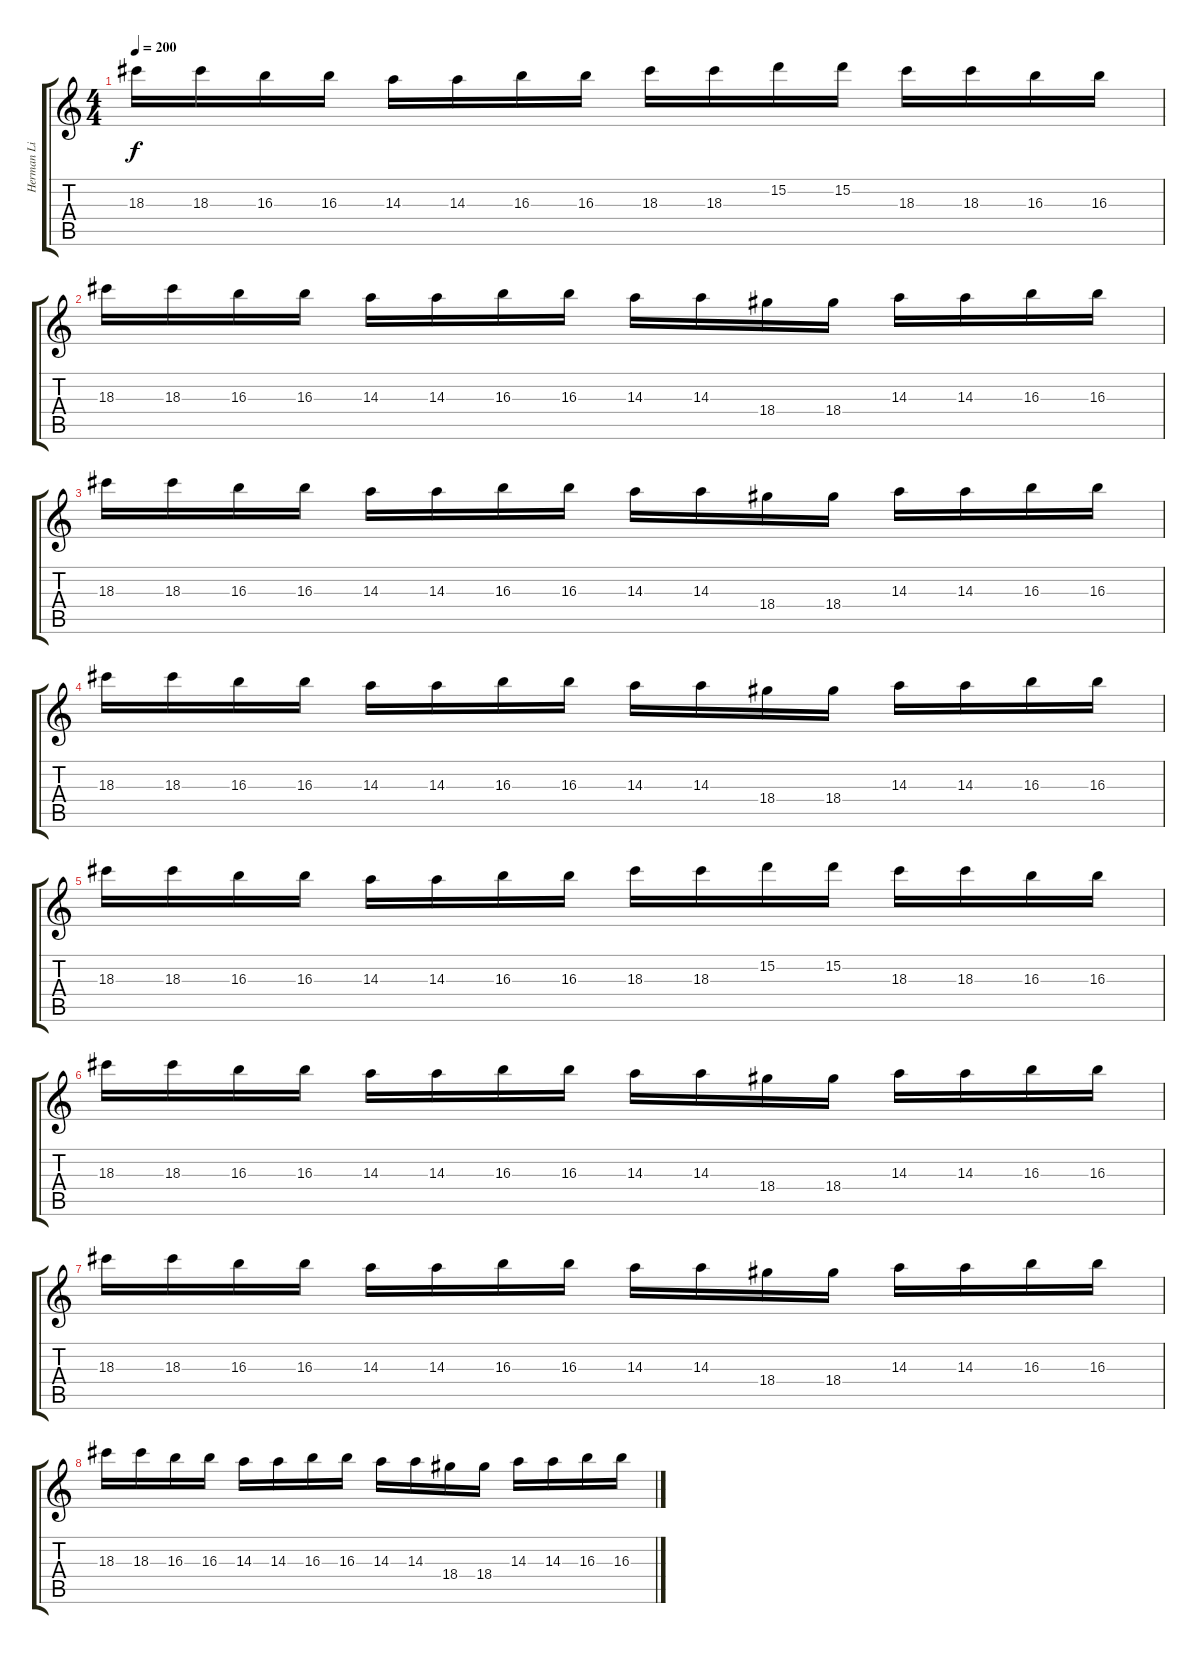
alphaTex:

\track ("Herman Li | Lead Gtr." "Herman Li ") {instrument distortionguitar}
\staff {score tabs}
\tuning (E4 B3 G3 D3 A2 E2) {hide}
\ts (4 4)
\tempo 200
\clef g2
\ks c
18.3.16{dy f} 18.3.16 16.3.16 16.3.16 14.3.16 14.3.16 16.3.16 16.3.16 18.3.16 18.3.16 15.2.16 15.2.16 18.3.16 18.3.16 16.3.16 16.3.16 |
18.3.16 18.3.16 16.3.16 16.3.16 14.3.16 14.3.16 16.3.16 16.3.16 14.3.16 14.3.16 18.4.16 18.4.16 14.3.16 14.3.16 16.3.16 16.3.16 |
18.3.16 18.3.16 16.3.16 16.3.16 14.3.16 14.3.16 16.3.16 16.3.16 14.3.16 14.3.16 18.4.16 18.4.16 14.3.16 14.3.16 16.3.16 16.3.16 |
18.3.16 18.3.16 16.3.16 16.3.16 14.3.16 14.3.16 16.3.16 16.3.16 14.3.16 14.3.16 18.4.16 18.4.16 14.3.16 14.3.16 16.3.16 16.3.16 |
18.3.16 18.3.16 16.3.16 16.3.16 14.3.16 14.3.16 16.3.16 16.3.16 18.3.16 18.3.16 15.2.16 15.2.16 18.3.16 18.3.16 16.3.16 16.3.16 |
18.3.16 18.3.16 16.3.16 16.3.16 14.3.16 14.3.16 16.3.16 16.3.16 14.3.16 14.3.16 18.4.16 18.4.16 14.3.16 14.3.16 16.3.16 16.3.16 |
18.3.16 18.3.16 16.3.16 16.3.16 14.3.16 14.3.16 16.3.16 16.3.16 14.3.16 14.3.16 18.4.16 18.4.16 14.3.16 14.3.16 16.3.16 16.3.16 |
18.3.16 18.3.16 16.3.16 16.3.16 14.3.16 14.3.16 16.3.16 16.3.16 14.3.16 14.3.16 18.4.16 18.4.16 14.3.16 14.3.16 16.3.16 16.3.16
